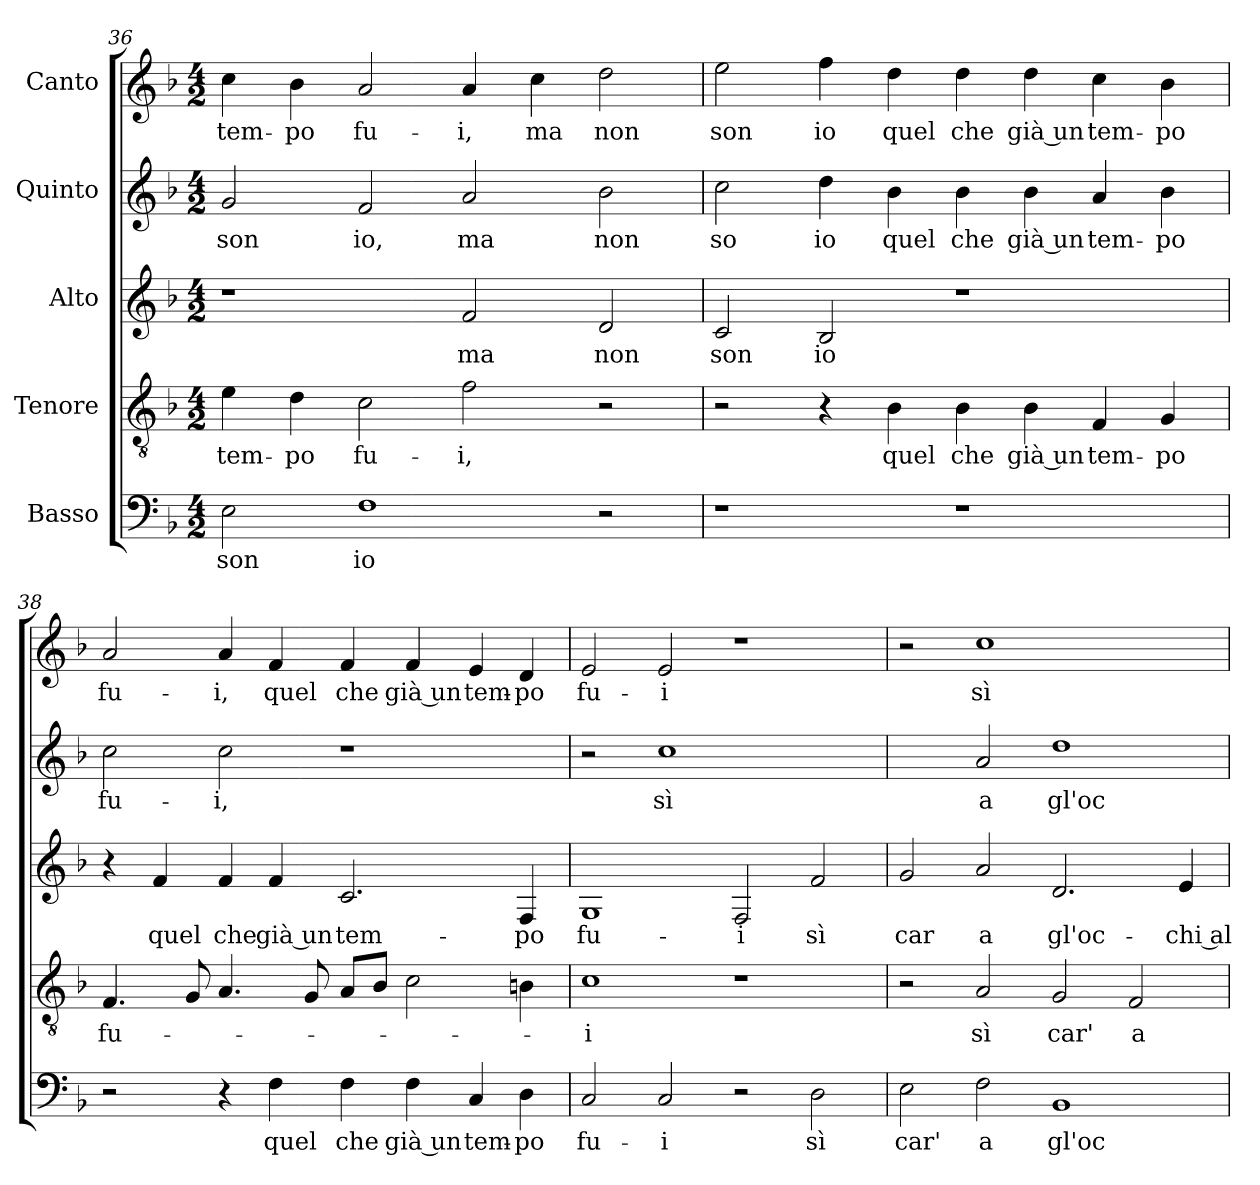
**kern	**text	**kern	**text	**kern	**text	**kern	**text	**kern	**text
*part5	*part5	*part4	*part4	*part3	*part3	*part2	*part2	*part1	*part1
*staff5	*staff5	*staff4	*staff4	*staff3	*staff3	*staff2	*staff2	*staff1	*staff1
*I"Basso	*	*I"Tenore	*	*I"Alto	*	*I"Quinto	*	*I"Canto	*
!!LO:LB:g=z
*clefF4	*	*clefGv2	*	*clefG2	*	*clefG2	*	*clefG2	*
*k[b-]	*	*k[b-]	*	*k[b-]	*	*k[b-]	*	*k[b-]	*
*F:	*	*F:	*	*F:	*	*F:	*	*F:	*
*M4/2	*	*M4/2	*	*M4/2	*	*M4/2	*	*M4/2	*
=36	=36	=36	=36	=36	=36	=36	=36	=36	=36
!	!LO:LY:b	!	!LO:LY:b	!	!	!	!LO:LY:b	!	!LO:LY:b
2E\	son	4e\	tem-	1r	.	2g/	son	4cc\	tem-
!	!	!	!LO:LY:b	!	!	!	!	!	!LO:LY:b
.	.	4d\	-po	.	.	.	.	4b-\	-po
!	!LO:LY:b	!	!LO:LY:b	!	!	!	!LO:LY:b	!	!LO:LY:b
1F	io	2c\	fu-	.	.	2f/	io,	2a/	fu-
!	!	!	!LO:LY:b	!	!LO:LY:b	!	!LO:LY:b	!	!LO:LY:b
.	.	2f\	-i,	2f/	ma	2a/	ma	4a/	-i,
!	!	!	!	!	!	!	!	!	!LO:LY:b
.	.	.	.	.	.	.	.	4cc\	ma
!	!	!	!	!	!LO:LY:b	!	!LO:LY:b	!	!LO:LY:b
2r	.	2r	.	2d/	non	2b-\	non	2dd\	non
=37	=37	=37	=37	=37	=37	=37	=37	=37	=37
!	!	!	!	!	!LO:LY:b	!	!LO:LY:b	!	!LO:LY:b
1r	.	2r	.	2c/	son	2cc\	so	2ee\	son
!	!	!	!	!	!LO:LY:b	!	!LO:LY:b	!	!LO:LY:b
.	.	4r	.	2B-/	io	4dd\	io	4ff\	io
!	!	!	!LO:LY:b	!	!	!	!LO:LY:b	!	!LO:LY:b
.	.	4B-\	quel	.	.	4b-\	quel	4dd\	quel
!	!	!	!LO:LY:b	!	!	!	!LO:LY:b	!	!LO:LY:b
1r	.	4B-\	che	1r	.	4b-\	che	4dd\	che
!	!	!	!LO:LY:b	!	!	!	!LO:LY:b	!	!LO:LY:b
.	.	4B-\	già un	.	.	4b-\	già un	4dd\	già un
!	!	!	!LO:LY:b	!	!	!	!LO:LY:b	!	!LO:LY:b
.	.	4F/	tem-	.	.	4a/	tem-	4cc\	tem-
!	!	!	!LO:LY:b	!	!	!	!LO:LY:b	!	!LO:LY:b
.	.	4G/	-po	.	.	4b-\	-po	4b-\	-po
=38	=38	=38	=38	=38	=38	=38	=38	=38	=38
!	!	!	!LO:LY:b	!	!	!	!LO:LY:b	!	!LO:LY:b
2r	.	4.F/	fu-	4r	.	2cc\	fu-	2a/	fu-
!	!	!	!	!	!LO:LY:b	!	!	!	!
.	.	.	.	4f/	quel	.	.	.	.
.	.	8G/	.	.	.	.	.	.	.
!	!	!	!	!	!LO:LY:b	!	!LO:LY:b	!	!LO:LY:b
4r	.	4.A/	.	4f/	che	2cc\	-i,	4a/	-i,
!	!LO:LY:b	!	!	!	!LO:LY:b	!	!	!	!LO:LY:b
4F\	quel	.	.	4f/	già un	.	.	4f/	quel
.	.	8G/	.	.	.	.	.	.	.
!	!LO:LY:b	!	!	!	!LO:LY:b	!	!	!	!LO:LY:b
4F\	che	8A/L	.	2.c/	tem-	1r	.	4f/	che
.	.	8B-/J	.	.	.	.	.	.	.
!	!LO:LY:b	!	!	!	!	!	!	!	!LO:LY:b
4F\	già un	2c\	.	.	.	.	.	4f/	già un
!	!LO:LY:b	!	!	!	!	!	!	!	!LO:LY:b
4C/	tem-	.	.	.	.	.	.	4e/	tem-
!	!LO:LY:b	!	!	!	!LO:LY:b	!	!	!	!LO:LY:b
4D\	-po	4Bn\	.	4F/	-po	.	.	4d/	-po
!!LO:PB:g=z
=39	=39	=39	=39	=39	=39	=39	=39	=39	=39
!	!LO:LY:b	!	!LO:LY:b	!	!LO:LY:b	!	!	!	!LO:LY:b
2C/	fu-	1c	-i	1G	fu-	2r	.	2e/	fu-
!	!LO:LY:b	!	!	!	!	!	!LO:LY:b	!	!LO:LY:b
2C/	-i	.	.	.	.	1cc	sì	2e/	-i
!	!	!	!	!	!LO:LY:b	!	!	!	!
2r	.	1r	.	2F/	-i	.	.	1r	.
!	!LO:LY:b	!	!	!	!LO:LY:b	!	!LO:LY:b	!	!
2D\	sì	.	.	2f/	sì	[2b-\yy	car'	.	.
=40	=40	=40	=40	=40	=40	=40	=40	=40	=40
!	!LO:LY:b	!	!	!	!LO:LY:b	!	!	!	!
2E\	car'	2r	.	2g/	car	2b-\yy]	.	2r	.
!	!LO:LY:b	!	!LO:LY:b	!	!LO:LY:b	!	!LO:LY:b	!	!LO:LY:b
2F\	a	2A/	sì	2a/	a	2a/	a	1cc	sì
!	!LO:LY:b	!	!LO:LY:b	!	!LO:LY:b	!	!LO:LY:b	!	!
1BB-	gl'oc-	2G/	car'	2.d/	gl'oc-	1dd	gl'oc-	.	.
!	!	!	!LO:LY:b	!	!	!	!	!	!LO:LY:b
.	.	2F/	a	.	.	.	.	[2b-\yy	car'
!	!	!	!	!	!LO:LY:b	!	!	!	!
.	.	.	.	4e/	-chi al-	.	.	.	.
=	=	=	=	=	=	=	=	=	=
*-	*-	*-	*-	*-	*-	*-	*-	*-	*-
